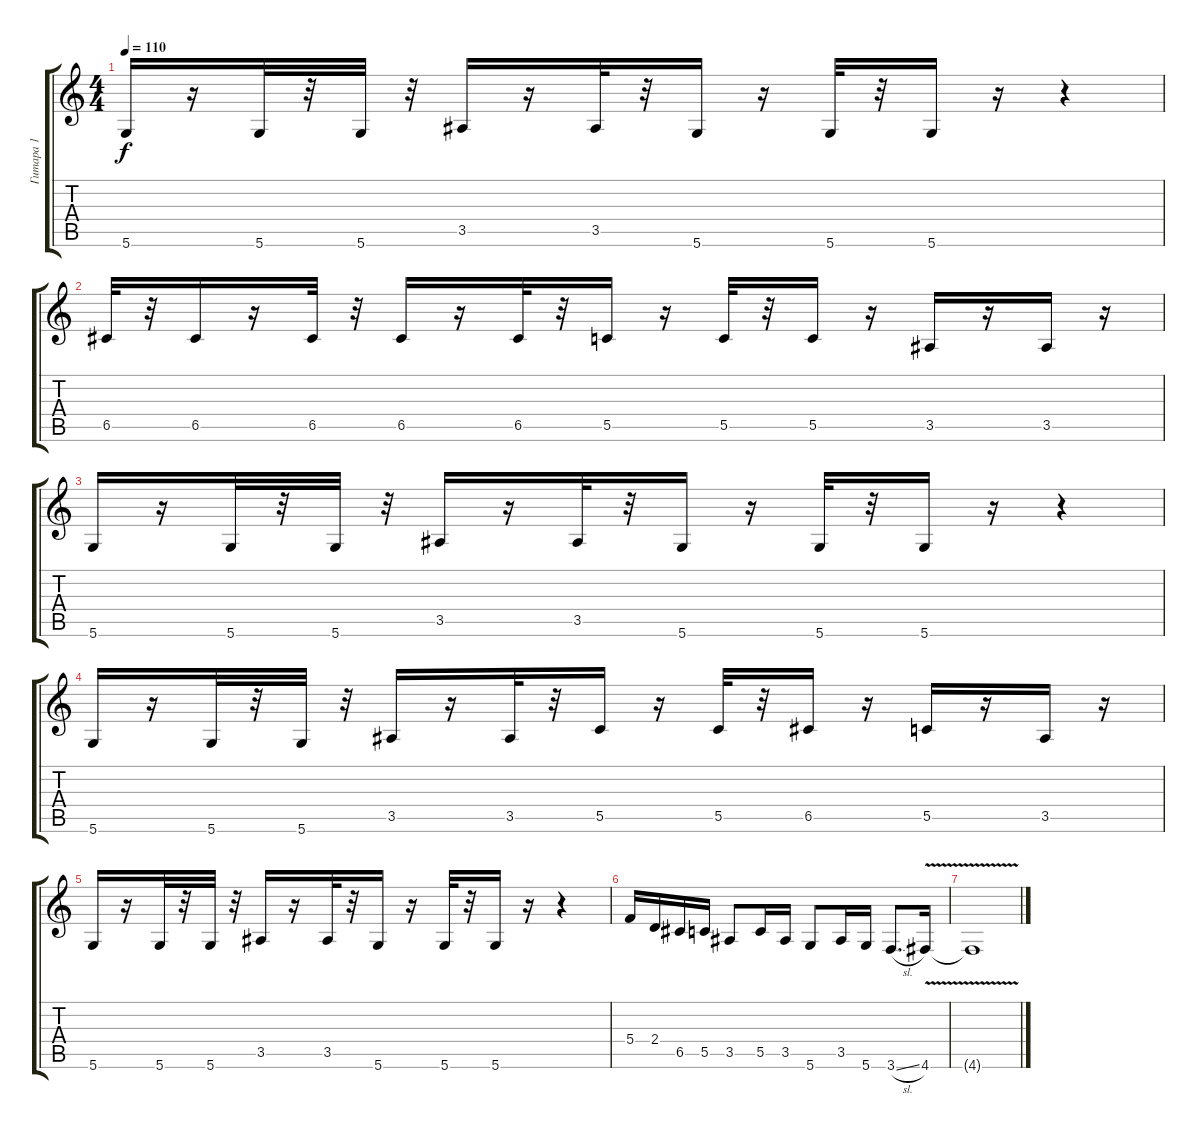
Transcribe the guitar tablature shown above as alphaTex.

\track ("Гитара 1" "Гитара 1") {instrument overdrivenguitar}
\staff {score tabs}
\tuning (D4 A3 F3 C3 G2 D2) {hide}
\ts (4 4)
\tempo 110
\clef g2
\ks c
5.6.16{dy f} r.16 5.6.32 r.32 5.6.32 r.32 3.5.16 r.16 3.5.32 r.32 5.6.16 r.16 5.6.32 r.32 5.6.16 r.16 r.4 |
6.5.32 r.32 6.5.16 r.16 6.5.32 r.32 6.5.16 r.16 6.5.32 r.32 5.5.16 r.16 5.5.32 r.32 5.5.16 r.16 3.5.16 r.16 3.5.16 r.16 |
5.6.16 r.16 5.6.32 r.32 5.6.32 r.32 3.5.16 r.16 3.5.32 r.32 5.6.16 r.16 5.6.32 r.32 5.6.16 r.16 r.4 |
5.6.16 r.16 5.6.32 r.32 5.6.32 r.32 3.5.16 r.16 3.5.32 r.32 5.5.16 r.16 5.5.32 r.32 6.5.16 r.16 5.5.16 r.16 3.5.16 r.16 |
5.6.16 r.16 5.6.32 r.32 5.6.32 r.32 3.5.16 r.16 3.5.32 r.32 5.6.16 r.16 5.6.32 r.32 5.6.16 r.16 r.4 |
5.4.16 2.4.16 6.5.16 5.5.16 3.5.8 5.5.16 3.5.16 5.6.8 3.5.16 5.6.16 3.6{sl}.8{d} 4.6{v}.16 |
4.6{t}.1
